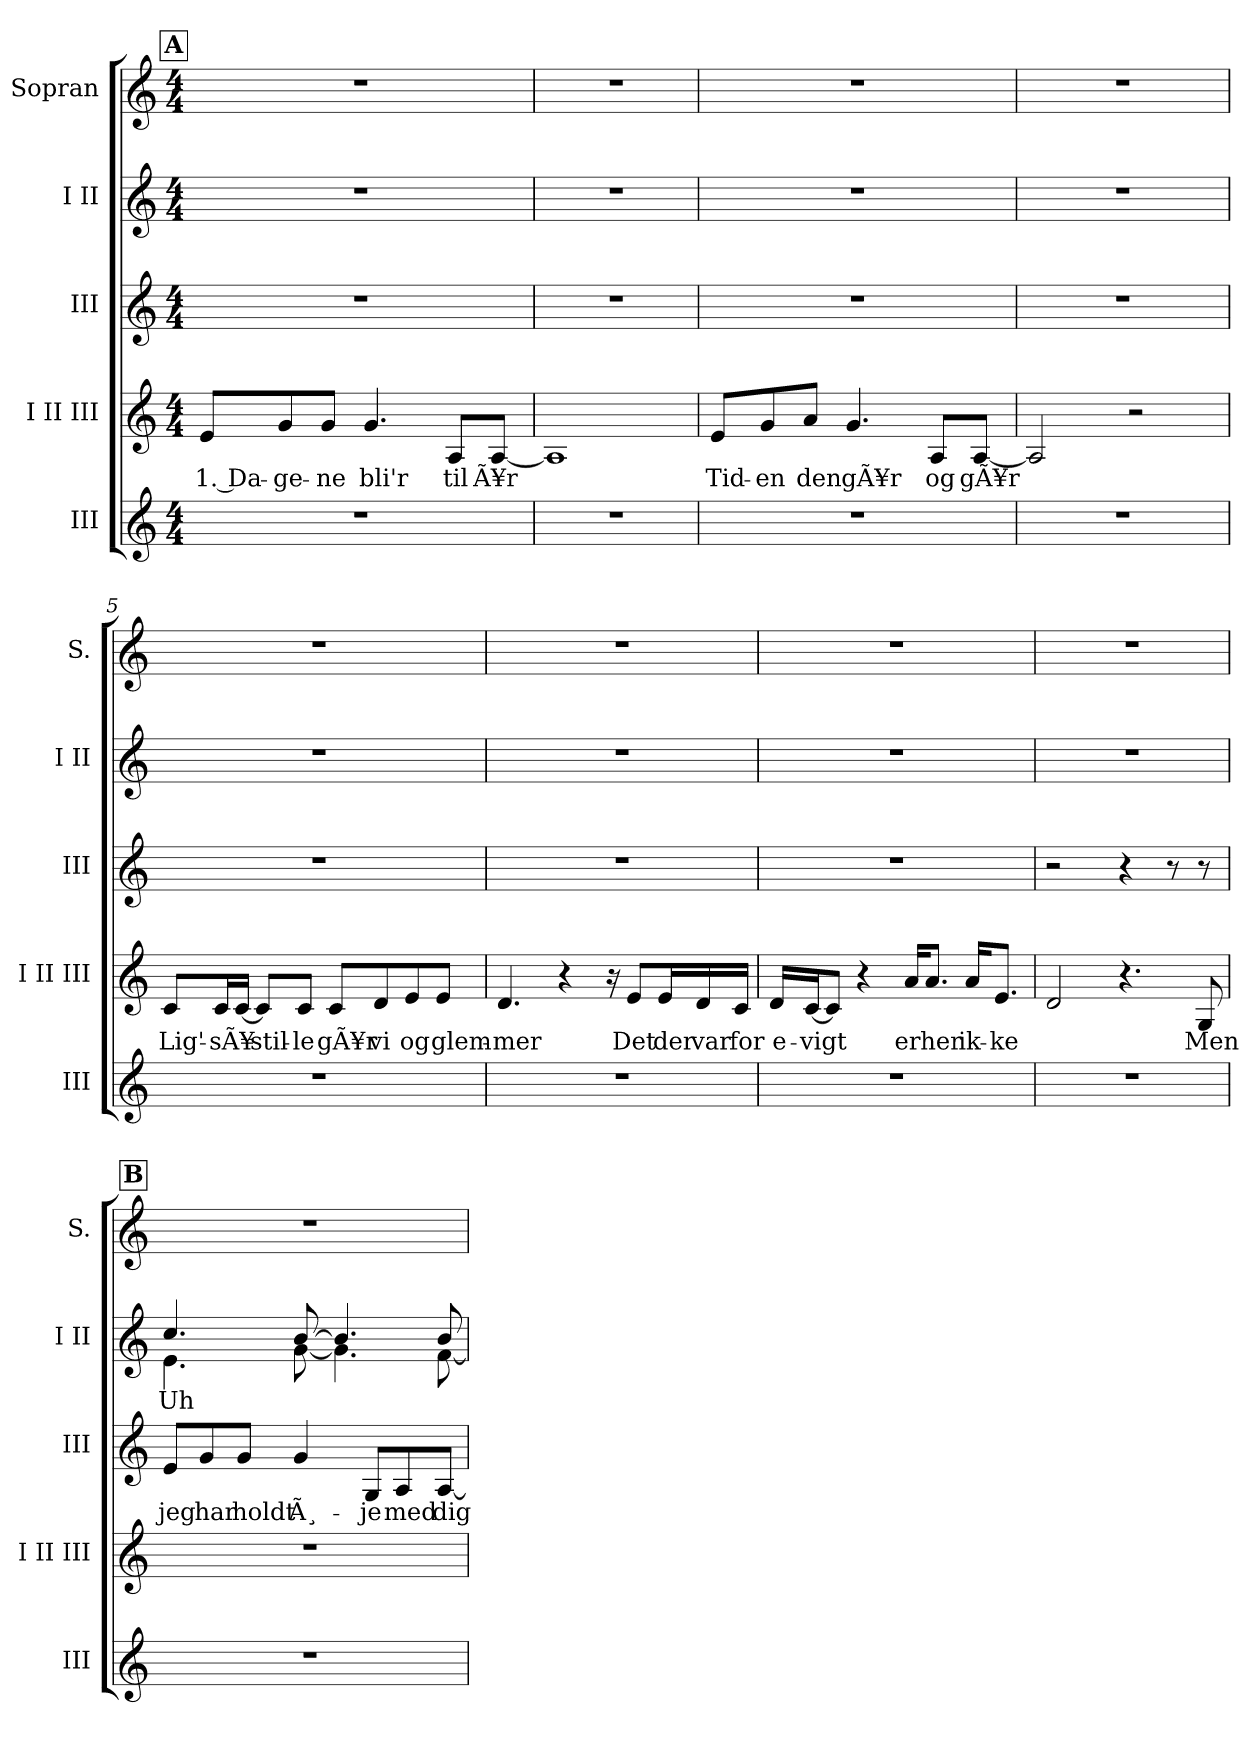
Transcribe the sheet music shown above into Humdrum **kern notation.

**kern	**kern	**text	**kern	**text	**kern	**text	**kern
*part5	*part4	*part4	*part3	*part3	*part2	*part2	*part1
*staff5	*staff4	*staff4	*staff3	*staff3	*staff2	*staff2	*staff1
*I"III	*I"I II III	*	*I"III	*	*I"I II	*	*I"Sopran
*I'III	*I'I II III	*	*I'III	*	*I'I II	*	*I'S.
*clefG2	*clefG2	*	*clefG2	*	*clefG2	*	*clefG2
*k[]	*k[]	*	*k[]	*	*k[]	*	*k[]
*M4/4	*M4/4	*	*M4/4	*	*M4/4	*	*M4/4
*MM80	*MM80	*	*MM80	*	*MM80	*	*MM80
!!LO:REH:place=s1:a:B:fs=14:t=A
=1	=1	=1	=1	=1	=1	=1	=1
!	!	!LO:LY:b	!	!	!	!	!
1r	8e/L	1. Da-	1r	.	1r	.	1r
!	!	!LO:LY:b	!	!	!	!	!
.	8g/	-ge-	.	.	.	.	.
!	!	!LO:LY:b	!	!	!	!	!
.	8g/J	-ne	.	.	.	.	.
!	!	!LO:LY:b	!	!	!	!	!
.	4.g/	bli'r	.	.	.	.	.
!	!	!LO:LY:b	!	!	!	!	!
.	8A/L	til	.	.	.	.	.
!	!	!LO:LY:b	!	!	!	!	!
.	[8A/J	Ã¥r	.	.	.	.	.
=2	=2	=2	=2	=2	=2	=2	=2
1r	1A]	.	1r	.	1r	.	1r
=3	=3	=3	=3	=3	=3	=3	=3
!	!	!LO:LY:b	!	!	!	!	!
1r	8e/L	Tid-	1r	.	1r	.	1r
!	!	!LO:LY:b	!	!	!	!	!
.	8g/	-en	.	.	.	.	.
!	!	!LO:LY:b	!	!	!	!	!
.	8a/J	den	.	.	.	.	.
!	!	!LO:LY:b	!	!	!	!	!
.	4.g/	gÃ¥r	.	.	.	.	.
!	!	!LO:LY:b	!	!	!	!	!
.	8A/L	og	.	.	.	.	.
!	!	!LO:LY:b	!	!	!	!	!
.	[8A/J	gÃ¥r	.	.	.	.	.
=4	=4	=4	=4	=4	=4	=4	=4
1r	2A/]	.	1r	.	1r	.	1r
.	2r	.	.	.	.	.	.
=5	=5	=5	=5	=5	=5	=5	=5
!	!	!LO:LY:b	!	!	!	!	!
1r	8c/L	Lig'-	1r	.	1r	.	1r
!	!	!LO:LY:b	!	!	!	!	!
.	16c/L	sÃ¥	.	.	.	.	.
.	[16c/JJ	.	.	.	.	.	.
!	!	!LO:LY:b	!	!	!	!	!
.	8c/L]	stil-	.	.	.	.	.
!	!	!LO:LY:b	!	!	!	!	!
.	8c/J	-le	.	.	.	.	.
!	!	!LO:LY:b	!	!	!	!	!
.	8c/L	gÃ¥r	.	.	.	.	.
!	!	!LO:LY:b	!	!	!	!	!
.	8d/	vi	.	.	.	.	.
!	!	!LO:LY:b	!	!	!	!	!
.	8e/	og	.	.	.	.	.
!	!	!LO:LY:b	!	!	!	!	!
.	8e/J	glem-	.	.	.	.	.
=6	=6	=6	=6	=6	=6	=6	=6
!	!	!LO:LY:b	!	!	!	!	!
1r	4.d/	-mer	1r	.	1r	.	1r
.	4r	.	.	.	.	.	.
.	16r	.	.	.	.	.	.
!	!	!LO:LY:b	!	!	!	!	!
.	8e/L	Det	.	.	.	.	.
!	!	!LO:LY:b	!	!	!	!	!
.	16e/L	der	.	.	.	.	.
!	!	!LO:LY:b	!	!	!	!	!
.	16d/	var	.	.	.	.	.
!	!	!LO:LY:b	!	!	!	!	!
.	16c/JJ	for	.	.	.	.	.
!!LO:LB:g=z
=7	=7	=7	=7	=7	=7	=7	=7
!	!	!LO:LY:b	!	!	!	!	!
1r	16d/LL	e-	1r	.	1r	.	1r
!	!	!LO:LY:b	!	!	!	!	!
.	[16c/J	-vigt	.	.	.	.	.
.	8c/J]	.	.	.	.	.	.
.	4r	.	.	.	.	.	.
!	!	!LO:LY:b	!	!	!	!	!
.	16a/KL	er	.	.	.	.	.
!	!	!LO:LY:b	!	!	!	!	!
.	8.a/J	her	.	.	.	.	.
!	!	!LO:LY:b	!	!	!	!	!
.	16a/KL	ik-	.	.	.	.	.
!	!	!LO:LY:b	!	!	!	!	!
.	8.e/J	-ke	.	.	.	.	.
=8	=8	=8	=8	=8	=8	=8	=8
1r	2d/	.	2r	.	1r	.	1r
.	4.r	.	4r	.	.	.	.
.	.	.	8r	.	.	.	.
!	!	!LO:LY:b	!	!	!	!	!
.	8G/	Men	8r	.	.	.	.
!!LO:LB:g=z
!!LO:REH:place=s1:a:B:fs=14:t=B
=9	=9	=9	=9	=9	=9	=9	=9
!	!	!	!	!LO:LY:b	!	!LO:LY:b	!
*	*	*	*	*	*^	*	*
1r	1r	.	8e/L	jeg	4.cc/	4.e\	Uh	1r
!	!	!	!	!LO:LY:b	!	!	!	!
.	.	.	8g/	har	.	.	.	.
!	!	!	!	!LO:LY:b	!	!	!	!
.	.	.	8g/J	holdt	.	.	.	.
!	!	!	!	!LO:LY:b	!	!	!	!
.	.	.	4g/	Ã¸-	[8b/	[8g\	.	.
.	.	.	.	.	4.b/]	4.g\]	.	.
!	!	!	!	!LO:LY:b	!	!	!	!
.	.	.	8G/L	-je	.	.	.	.
!	!	!	!	!LO:LY:b	!	!	!	!
.	.	.	8A/	med	.	.	.	.
!	!	!	!	!LO:LY:b	!	!	!	!
.	.	.	[8A/J	dig	8b/	[8f\	.	.
*	*	*	*	*	*v	*v	*	*
=	=	=	=	=	=	=	=
*-	*-	*-	*-	*-	*-	*-	*-
